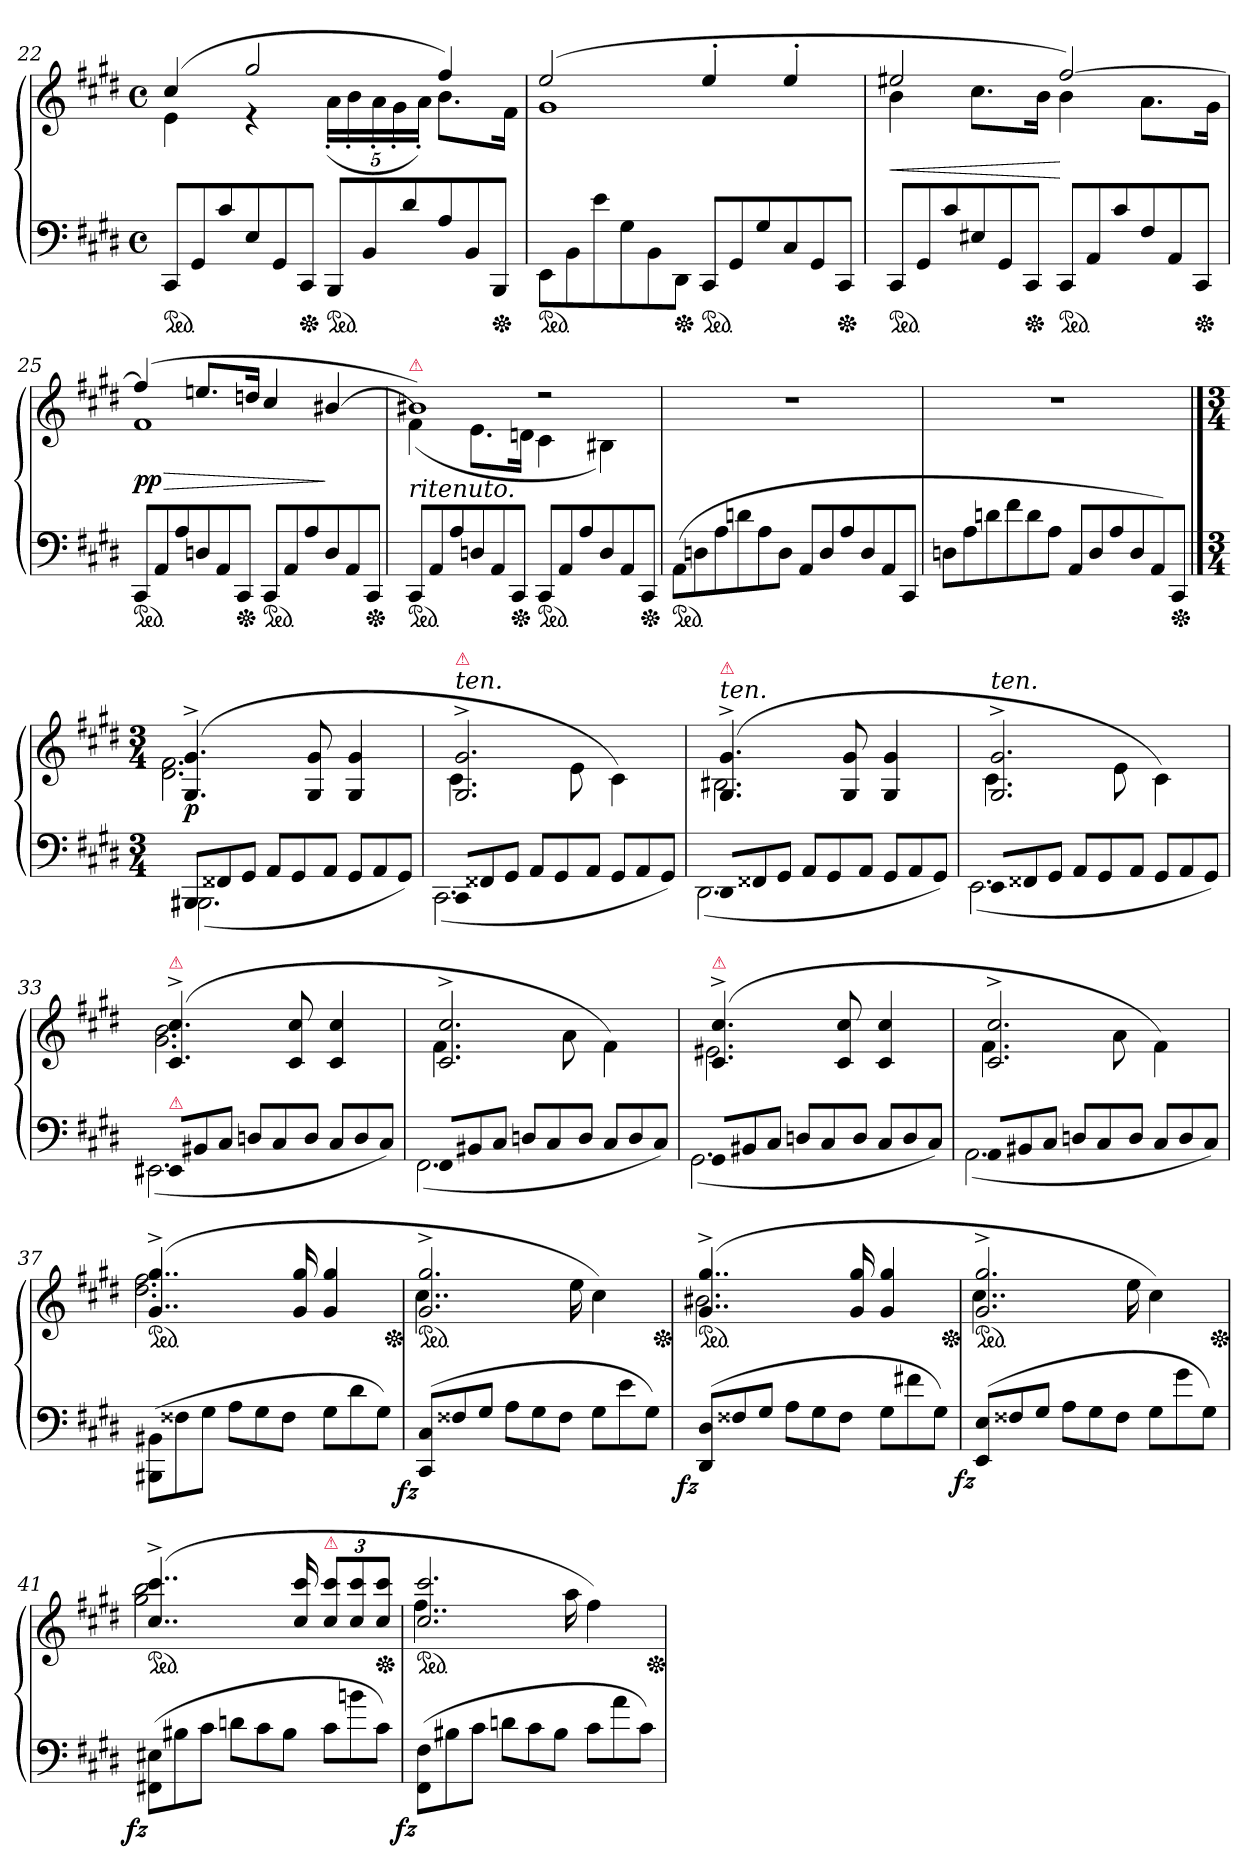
**kern	**kern	**dynam
*part1	*part1	*part1
*staff2	*staff1	*staff1/2
*clefF4	*clefG2	*
*k[f#c#g#d#]	*k[f#c#g#d#]	*
*c#:	*c#:	*
*M4/4	*M4/4	*
*met(c)	*met(c)	*
*Xtuplet	*	*
=22	=22	=22
*	*^	*
*ped	*	*	*
12CC#L	(>4cc#	4e	.
12GG#	.	.	.
12c#	.	.	.
12E	2gg#	4r	.
12GG#	.	.	.
*Xped	*	*	*
12CC#J	.	.	.
*ped	*	*	*
12BBBL	.	(>20a'>LL	.
.	.	20b'>	.
12BB	.	.	.
.	.	20a'>	.
.	.	20g#'>	.
12d#	.	.	.
.	.	20a'>JJ)	.
12A	4ff#)	8.b\L	.
12BB	.	.	.
*Xped	*	*	*
12BBBJ	.	.	.
.	.	16f#Jk	.
=23	=23	=23	=23
*ped	*	*	*
12EEL	(>2ee	1g#	.
12BB	.	.	.
12e	.	.	.
12G#	.	.	.
12BB	.	.	.
*Xped	*	*	*
12DD#J	.	.	.
*ped	*	*	*
12CC#L	4ee'<	.	.
12GG#	.	.	.
12G#	.	.	.
12C#	4ee'<	.	.
12GG#	.	.	.
*Xped	*	*	*
12CC#J	.	.	.
=24	=24	=24	=24
*ped	*	*	*
12CC#L	2ee#X	4b	<
12GG#	.	.	.
12c#	.	.	.
12E#X	.	8.cc#L	.
12GG#	.	.	.
*Xped	*	*	*
12CC#J	.	.	.
.	.	16bJk	.
*ped	*	*	*
12CC#L	[2ff#)	4b	[
12AA	.	.	.
12c#	.	.	.
12F#	.	8.aL	.
12AA	.	.	.
*Xped	*	*	*
12CC#J	.	.	.
.	.	16g#Jk	.
=25	=25	=25	=25
*ped	*	*	*
12CC#L	(>4ff#]	1f#	> pp
12AA	.	.	.
12A	.	.	.
12Dn	8.eenL	.	.
12AA	.	.	.
*Xped	*	*	*
12CC#J	.	.	.
.	16ddnJk	.	.
*ped	*	*	*
12CC#L	4cc#	.	.
12AA	.	.	.
12A	.	.	.
12D	[4b#X	.	]
12AA	.	.	.
*Xped	*	*	*
12CC#J	.	.	.
=26	=26	=26	=26
!	!LO:TX:a:color=crimson:t=⚠	!	!
!	!LO:TX:b:i:t=ritenuto.	!	!
!	!LO:N:vis=1	!	!
*ped	*	*	*
12CC#L	2b#X])	(>4f#	.
12AA	.	.	.
12A	.	.	.
12Dn	.	8.eL	.
12AA	.	.	.
*Xped	*	*	*
12CC#J	.	.	.
.	.	16dnJk	.
*ped	*	*	*
12CC#L	2r	4c#	.
12AA	.	.	.
12A	.	.	.
12D	.	4B#X)	.
12AA	.	.	.
*Xped	*	*	*
12CC#J	.	.	.
*	*v	*v	*
=27	=27	=27
*ped	*	*
(>12AAL	1rdd	.
12Dn	.	.
12A	.	.
12dn	.	.
12A	.	.
12DJ	.	.
12AAL	.	.
12D	.	.
12A	.	.
12D	.	.
12AA	.	.
12CC#J	.	.
=28	=28	=28
12DnL	1rdd	.
12A	.	.
12dn	.	.
12f#	.	.
12d	.	.
12AJ	.	.
12AAL	.	.
12D	.	.
12A	.	.
12D	.	.
12AA)	.	.
*Xped	*	*
12CC#J	.	.
==29	==29	==29
*M3/4	*M3/4	*
*	*MM108	*
!	!LO:TX:a:i:t=ten.	!
!	!LO:TX:a:color=crimson:t=⚠	!
!LO:N:vis=2	!	!
*^	*^	*
12BBB#X	(<2.BBB#X	(>4.G#^< 4.g#^<	2.d# 2.f#	p
12FF##X	.	.	.	.
12GG#J	.	.	.	.
12AAL	.	.	.	.
12GG#	.	.	.	.
.	.	8G# 8g#	.	.
12AAJ	.	.	.	.
12GG#L	.	4G# 4g#	.	.
12AA	.	.	.	.
12GG#J)	.	.	.	.
=30	=30	=30	=30	=30
!	!	!LO:TX:a:i:t=ten.	!	!
!	!	!LO:TX:a:color=crimson:t=⚠	!	!
!LO:N:vis=2	!	!	!	!
12CC#	(<2.CC#	2.G#^< 2.g#^<	4.c#	.
12FF##X	.	.	.	.
12GG#J	.	.	.	.
12AAL	.	.	.	.
12GG#	.	.	.	.
.	.	.	8e	.
12AAJ	.	.	.	.
12GG#L	.	.	4c#)	.
12AA	.	.	.	.
12GG#J)	.	.	.	.
=31	=31	=31	=31	=31
!	!	!LO:TX:a:i:t=ten.	!	!
!	!	!LO:TX:a:color=crimson:t=⚠	!	!
!LO:N:vis=2	!	!	!	!
12DD#	(<2.DD#	(>4.G#^< 4.g#^<	2.B#X	.
12FF##X	.	.	.	.
12GG#J	.	.	.	.
12AAL	.	.	.	.
12GG#	.	.	.	.
.	.	8G# 8g#	.	.
12AAJ	.	.	.	.
12GG#L	.	4G# 4g#	.	.
12AA	.	.	.	.
12GG#J)	.	.	.	.
=32	=32	=32	=32	=32
!	!	!LO:TX:a:i:t=ten.	!	!
!LO:N:vis=2	!	!	!	!
12EE	(<2.EE	2.G#^ 2.g#^	4.c#	.
12FF##X	.	.	.	.
12GG#J	.	.	.	.
12AAL	.	.	.	.
12GG#	.	.	.	.
.	.	.	8e	.
12AAJ	.	.	.	.
12GG#L	.	.	4c#)	.
12AA	.	.	.	.
12GG#J)	.	.	.	.
=33	=33	=33	=33	=33
!	!	!LO:TX:a:color=crimson:t=⚠	!	!
!LO:TX:a:i:color=crimson:t=⚠	!	!	!	!
!LO:N:vis=2	!	!	!	!
12EE#X	(<2.EE#X	(>4.c#^> 4.cc#^>	2.g# 2.b	.
12BB#X	.	.	.	.
12C#J	.	.	.	.
12DnL	.	.	.	.
12C#	.	.	.	.
.	.	8c# 8cc#	.	.
12DJ	.	.	.	.
12C#L	.	4c# 4cc#	.	.
12D	.	.	.	.
12C#J)	.	.	.	.
=34	=34	=34	=34	=34
!LO:N:vis=2	!	!	!	!
12FF#	(<2.FF#	2.c#^> 2.cc#^>	4.f#	.
12BB#X	.	.	.	.
12C#J	.	.	.	.
12DnL	.	.	.	.
12C#	.	.	.	.
.	.	.	8a	.
12DJ	.	.	.	.
12C#L	.	.	4f#)	.
12D	.	.	.	.
12C#J)	.	.	.	.
=35	=35	=35	=35	=35
!	!	!LO:TX:a:color=crimson:t=⚠	!	!
!LO:N:vis=2	!	!	!	!
12GG#	(<2.GG#	(>4.c#^< 4.cc#^<	2.e#X	.
12BB#X	.	.	.	.
12C#J	.	.	.	.
12DnL	.	.	.	.
12C#	.	.	.	.
.	.	8c# 8cc#	.	.
12DJ	.	.	.	.
12C#L	.	4c# 4cc#	.	.
12D	.	.	.	.
12C#J)	.	.	.	.
=36	=36	=36	=36	=36
!LO:N:vis=2	!	!	!	!
12AA	(<2.AA	2.c#^< 2.cc#^<	4.f#	.
12BB#X	.	.	.	.
12C#J	.	.	.	.
12DnL	.	.	.	.
12C#	.	.	.	.
.	.	.	8a	.
12DJ	.	.	.	.
12C#L	.	.	4f#)	.
12D	.	.	.	.
12C#J)	.	.	.	.
*v	*v	*	*	*
=37	=37	=37	=37
!	!LO:TX:a:color=crimson:t=⚠	!	!
!	!	!	!LO:DY:b=2
!	!	!	!LO:DY:n=1:rj
*	*ped	*	*
(>12BBB#X\ 12BB#X\L	(>4..g#^< 4..gg#^<	2.dd# 2.ff#	fz f
12F##X	.	.	.
12G#J	.	.	.
12AL	.	.	.
12G#	.	.	.
12F##J	.	.	.
.	16g# 16gg#	.	.
12G#L	4g# 4gg#	.	.
12d#	.	.	.
*	*Xped	*	*
12G#J)	.	.	.
=38	=38	=38	=38
!	!	!	!LO:DY:b=2:rj
*	*ped	*	*
(>12CC# 12C#L	2.g#^< 2.gg#^<	4..cc#	fz
12F##X	.	.	.
12G#J	.	.	.
12AL	.	.	.
12G#	.	.	.
12F##J	.	.	.
.	.	16ee	.
12G#L	.	4cc#)	.
12e	.	.	.
*	*Xped	*	*
12G#J)	.	.	.
=39	=39	=39	=39
!	!LO:TX:a:color=crimson:t=⚠	!	!
!	!	!	!LO:DY:b=2:rj
*	*ped	*	*
(>12DD# 12D#L	(>4..g#^< 4..gg#^<	2.b#X	fz
12F##X	.	.	.
12G#J	.	.	.
12AL	.	.	.
12G#	.	.	.
12F##J	.	.	.
.	16g# 16gg#	.	.
12G#L	4g# 4gg#	.	.
12f#X	.	.	.
*	*Xped	*	*
12G#J)	.	.	.
=40	=40	=40	=40
!	!	!	!LO:DY:b=2:rj
*	*ped	*	*
(>12EE 12EL	2.g#^< 2.gg#^<	4..cc#	fz
12F##X	.	.	.
12G#J	.	.	.
12AL	.	.	.
12G#	.	.	.
12F##J	.	.	.
.	.	16ee	.
12G#L	.	4cc#)	.
12g#	.	.	.
*	*Xped	*	*
12G#J)	.	.	.
=41	=41	=41	=41
!	!LO:TX:a:i:t=sempre più stretto.	!	!
!	!LO:TX:a:color=crimson:t=⚠	!	!
!	!	!	!LO:DY:b=2:rj
*	*ped	*	*
(<12FF#X 12E#XL	(>4..cc#^< 4..ccc#^<	2gg# 2bb	fz
12B#X	.	.	.
12c#J	.	.	.
12dnL	.	.	.
12c#	.	.	.
12B#J	.	.	.
.	16cc# 16ccc#	.	.
!	!LO:TX:a:color=crimson:t=⚠	!	!
12c#L	12cc#/ 12ccc#/L	4ryy	.
12bn	12cc# 12ccc#	.	.
*	*Xped	*	*
12c#J)	12cc# 12ccc#J	.	.
=42	=42	=42	=42
!	!	!	!LO:DY:b=2:rj
*	*ped	*	*
(<12FF# 12F#L	2.cc# 2.ccc#	4..ff#	fz
12B#X	.	.	.
12c#J	.	.	.
12dnL	.	.	.
12c#	.	.	.
12B#J	.	.	.
.	.	16aa	.
12c#L	.	4ff#)	.
12a	.	.	.
*	*Xped	*	*
12c#J)	.	.	.
*	*v	*v	*
=	=	=
*-	*-	*-
